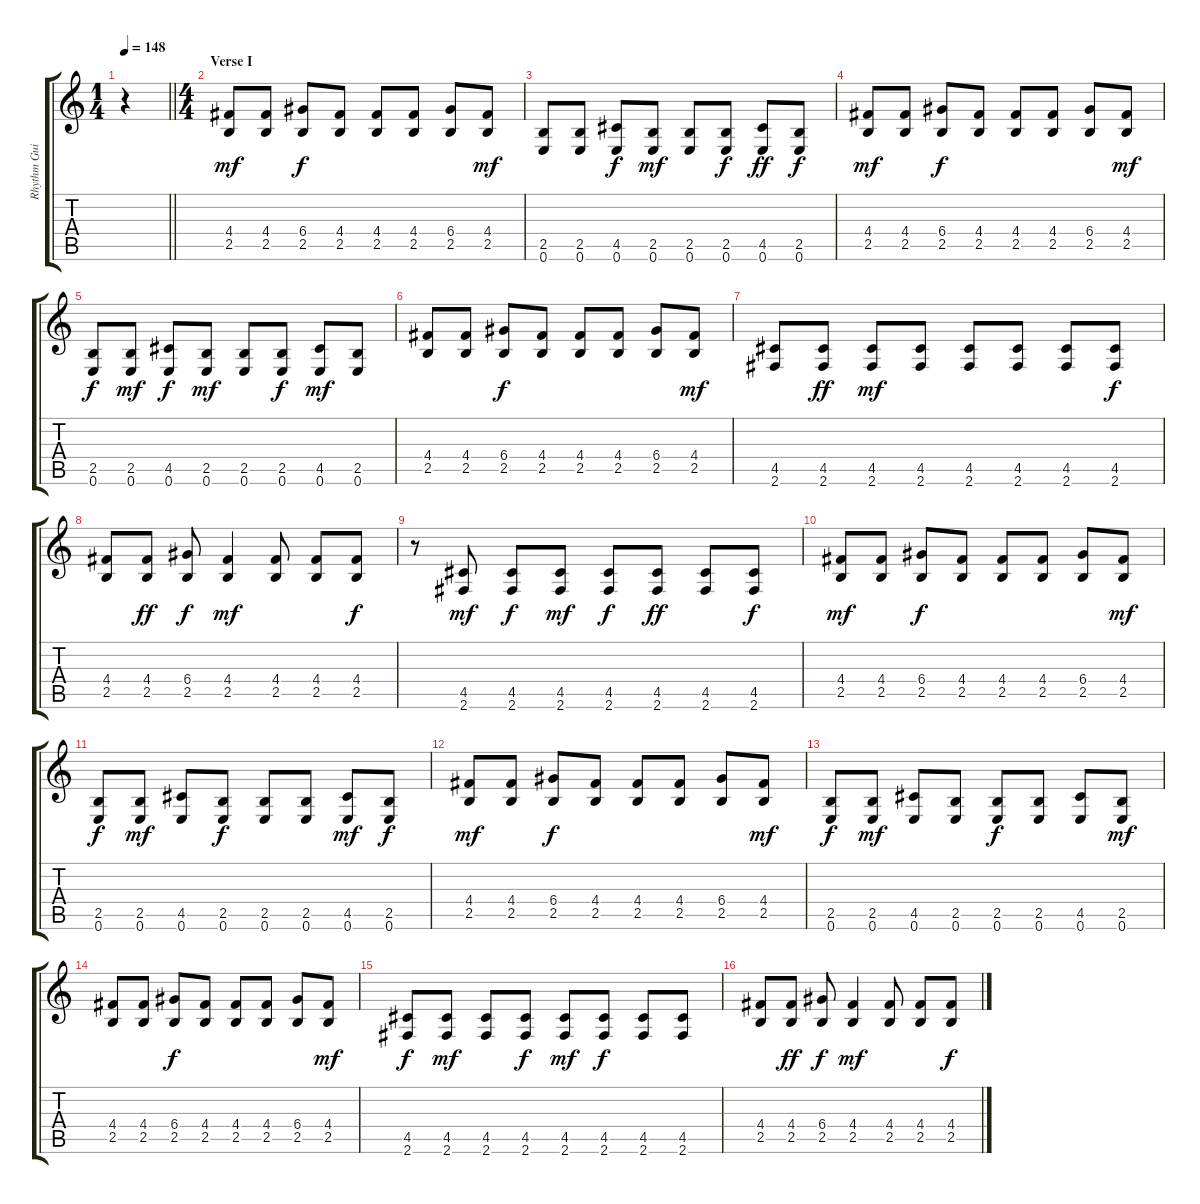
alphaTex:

\track ("Rhythm Guitar" "Rhythm Gui") {instrument electricguitarclean}
\staff {score tabs}
\tuning (E4 B3 G3 D3 A2 E2) {hide}
\ts (1 4)
\tempo 148
\clef g2
\barLineRight lightlight
\ks c
r.4{dy mf instrument electricguitarclean} |
\ts (4 4)
\section ("" "Verse I")
(4.4 2.5).8 (4.4 2.5).8 (6.4 2.5).8{dy f} (4.4 2.5).8 (4.4 2.5).8 (4.4 2.5).8 (6.4 2.5).8 (4.4 2.5).8{dy mf} |
(2.5 0.6).8 (2.5 0.6).8 (4.5 0.6).8{dy f} (2.5 0.6).8{dy mf} (2.5 0.6).8 (2.5 0.6).8{dy f} (4.5 0.6).8{dy ff} (2.5 0.6).8{dy f} |
(4.4 2.5).8{dy mf} (4.4 2.5).8 (6.4 2.5).8{dy f} (4.4 2.5).8 (4.4 2.5).8 (4.4 2.5).8 (6.4 2.5).8 (4.4 2.5).8{dy mf} |
(2.5 0.6).8{dy f} (2.5 0.6).8{dy mf} (4.5 0.6).8{dy f} (2.5 0.6).8{dy mf} (2.5 0.6).8 (2.5 0.6).8{dy f} (4.5 0.6).8{dy mf} (2.5 0.6).8 |
(4.4 2.5).8 (4.4 2.5).8 (6.4 2.5).8{dy f} (4.4 2.5).8 (4.4 2.5).8 (4.4 2.5).8 (6.4 2.5).8 (4.4 2.5).8{dy mf} |
(4.5 2.6).8 (4.5 2.6).8{dy ff} (4.5 2.6).8{dy mf} (4.5 2.6).8 (4.5 2.6).8 (4.5 2.6).8 (4.5 2.6).8 (4.5 2.6).8{dy f} |
(4.4 2.5).8 (4.4 2.5).8{dy ff} (6.4 2.5).8{dy f} (4.4 2.5).4{dy mf} (4.4 2.5).8 (4.4 2.5).8 (4.4 2.5).8{dy f} |
r.8 (4.5 2.6).8{dy mf} (4.5 2.6).8{dy f} (4.5 2.6).8{dy mf} (4.5 2.6).8{dy f} (4.5 2.6).8{dy ff} (4.5 2.6).8 (4.5 2.6).8{dy f} |
(4.4 2.5).8{dy mf} (4.4 2.5).8 (6.4 2.5).8{dy f} (4.4 2.5).8 (4.4 2.5).8 (4.4 2.5).8 (6.4 2.5).8 (4.4 2.5).8{dy mf} |
(2.5 0.6).8{dy f} (2.5 0.6).8{dy mf} (4.5 0.6).8 (2.5 0.6).8{dy f} (2.5 0.6).8 (2.5 0.6).8 (4.5 0.6).8{dy mf} (2.5 0.6).8{dy f} |
(4.4 2.5).8{dy mf} (4.4 2.5).8 (6.4 2.5).8{dy f} (4.4 2.5).8 (4.4 2.5).8 (4.4 2.5).8 (6.4 2.5).8 (4.4 2.5).8{dy mf} |
(2.5 0.6).8{dy f} (2.5 0.6).8{dy mf} (4.5 0.6).8 (2.5 0.6).8 (2.5 0.6).8{dy f} (2.5 0.6).8 (4.5 0.6).8 (2.5 0.6).8{dy mf} |
(4.4 2.5).8 (4.4 2.5).8 (6.4 2.5).8{dy f} (4.4 2.5).8 (4.4 2.5).8 (4.4 2.5).8 (6.4 2.5).8 (4.4 2.5).8{dy mf} |
(4.5 2.6).8{dy f} (4.5 2.6).8{dy mf} (4.5 2.6).8 (4.5 2.6).8{dy f} (4.5 2.6).8{dy mf} (4.5 2.6).8{dy f} (4.5 2.6).8 (4.5 2.6).8 |
(4.4 2.5).8 (4.4 2.5).8{dy ff} (6.4 2.5).8{dy f} (4.4 2.5).4{dy mf} (4.4 2.5).8 (4.4 2.5).8 (4.4 2.5).8{dy f}
